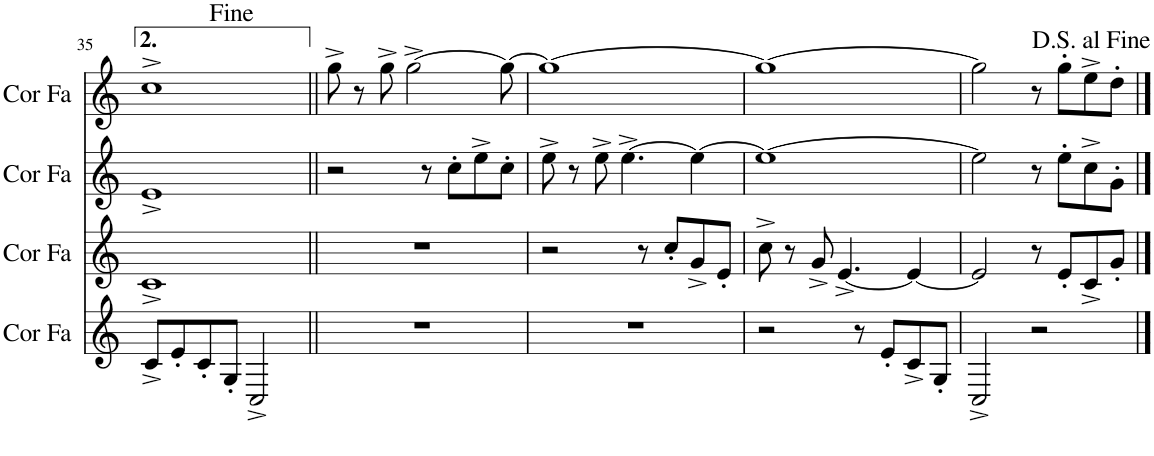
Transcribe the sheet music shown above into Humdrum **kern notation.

**kern	**kern	**kern	**kern
*part4	*part3	*part2	*part1
*staff4	*staff3	*staff2	*staff1
*I"Cor en Fa	*I"Cor en Fa	*I"Cor en Fa	*I"Cor en Fa
*I'Cor Fa	*I'Cor Fa	*I'Cor Fa	*I'Cor Fa
!!LO:PB:g=z
*clefG2	*clefG2	*clefG2	*clefG2
*Trd4c7	*Trd4c7	*Trd4c7	*Trd4c7
*k[]	*k[]	*k[]	*k[]
*M4/4	*M4/4	*M4/4	*M4/4
=35	=35	=35	=35
8c^/L	1c^	1e^	1cc^
8e'/	.	.	.
8c'/	.	.	.
8G'/J	.	.	.
2C^/	.	.	.
=36||	=36||	=36||	=36||
1r	1r	2r	8gg^\
.	.	.	8r
.	.	.	8gg^\
.	.	.	[2gg^\
.	.	8r	.
.	.	8cc'\L	.
.	.	8ee^\	.
.	.	8cc'\J	8gg\_
=37	=37	=37	=37
1r	2r	8ee^\	1gg_
.	.	8r	.
.	.	8ee^\	.
.	.	[4.ee^\	.
.	8r	.	.
.	8cc'/L	.	.
.	8g^/	4ee\_	.
.	8e'/J	.	.
=38	=38	=38	=38
2r	8cc^\	1ee_	1gg_
.	8r	.	.
.	8g^/	.	.
.	[4.e^/	.	.
8r	.	.	.
8e'/L	.	.	.
8c^/	4e/_	.	.
8G'/J	.	.	.
=39	=39	=39	=39
2C^/	2e/]	2ee\]	2gg\]
2r	8r	8r	8r
.	8e'/L	8ee'\L	8gg'\L
.	8c^/	8cc^\	8ee^\
.	8g'/J	8g'\J	8dd'\J
==	==	==	==
*-	*-	*-	*-
